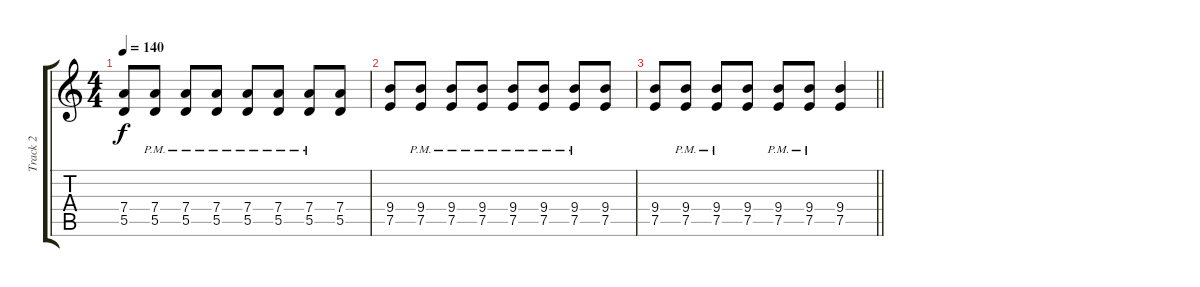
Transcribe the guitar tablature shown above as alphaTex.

\track ("Track 2" "Track 2") {instrument distortionguitar}
\staff {score tabs}
\tuning (E4 B3 G3 D3 A2 E2) {hide}
\ts (4 4)
\tempo 140
\clef g2
\ks c
(7.4 5.5).8{dy f} (7.4{pm} 5.5{pm}).8 (7.4{pm} 5.5{pm}).8 (7.4{pm} 5.5{pm}).8 (7.4{pm} 5.5{pm}).8 (7.4{pm} 5.5{pm}).8 (7.4{pm} 5.5{pm}).8 (7.4 5.5).8 |
(9.4 7.5).8 (9.4{pm} 7.5{pm}).8 (9.4{pm} 7.5{pm}).8 (9.4{pm} 7.5{pm}).8 (9.4{pm} 7.5{pm}).8 (9.4{pm} 7.5{pm}).8 (9.4{pm} 7.5{pm}).8 (9.4 7.5).8 |
\barLineRight lightlight
(9.4 7.5).8 (9.4{pm} 7.5{pm}).8 (9.4{pm} 7.5{pm}).8 (9.4 7.5).8 (9.4{pm} 7.5{pm}).8 (9.4{pm} 7.5{pm}).8 (9.4 7.5).4
